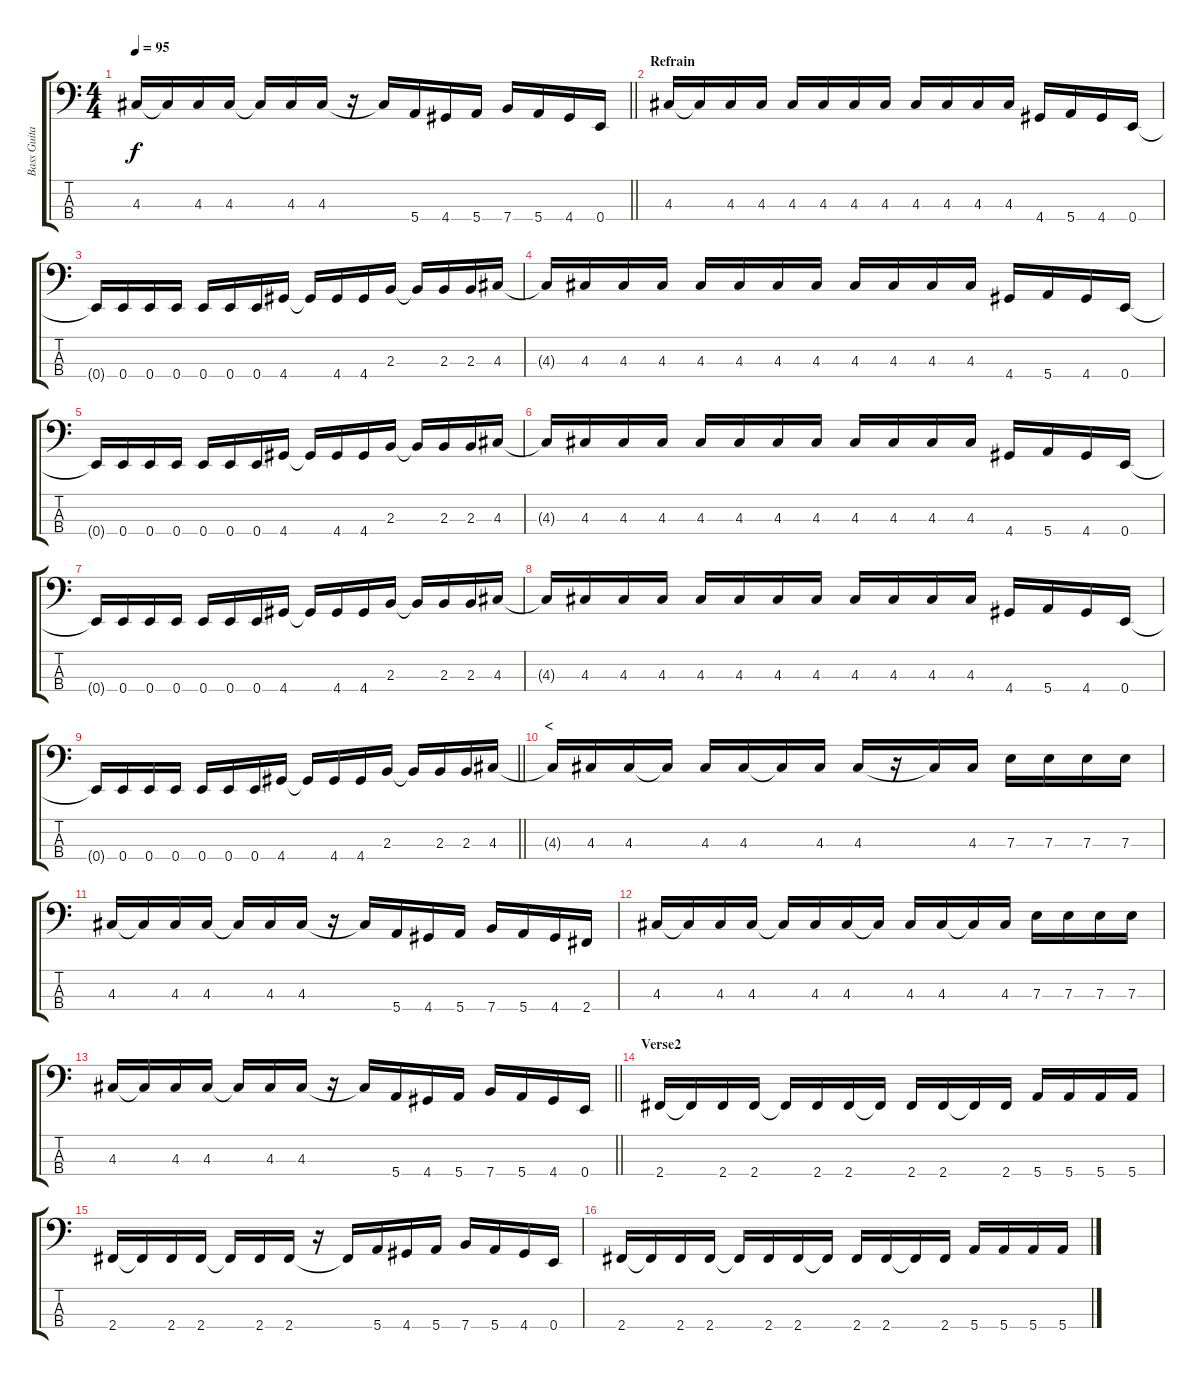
\track ("Bass Guitar" "Bass Guita") {instrument electricbassfinger}
\staff {score tabs}
\tuning (G2 D2 A1 E1) {hide}
\ts (4 4)
\tempo 95
\clef f4
\barLineRight lightlight
\ks c
4.3.16{dy f} 4.3{t}.16 4.3.16 4.3.16 4.3{t}.16 4.3.16 4.3.16 r.16 4.3{t}.16 5.4.16 4.4.16 5.4.16 7.4.16 5.4.16 4.4.16 0.4.16 |
\section ("" "Refrain")
4.3.16 4.3{t}.16 4.3.16 4.3.16 4.3.16 4.3.16 4.3.16 4.3.16 4.3.16 4.3.16 4.3.16 4.3.16 4.4.16 5.4.16 4.4.16 0.4.16 |
0.4{t}.16 0.4.16 0.4.16 0.4.16 0.4.16 0.4.16 0.4.16 4.4.16 4.4{t}.16 4.4.16 4.4.16 2.3.16 2.3{t}.16 2.3.16 2.3.16 4.3.16 |
4.3{t}.16 4.3.16 4.3.16 4.3.16 4.3.16 4.3.16 4.3.16 4.3.16 4.3.16 4.3.16 4.3.16 4.3.16 4.4.16 5.4.16 4.4.16 0.4.16 |
0.4{t}.16 0.4.16 0.4.16 0.4.16 0.4.16 0.4.16 0.4.16 4.4.16 4.4{t}.16 4.4.16 4.4.16 2.3.16 2.3{t}.16 2.3.16 2.3.16 4.3.16 |
4.3{t}.16 4.3.16 4.3.16 4.3.16 4.3.16 4.3.16 4.3.16 4.3.16 4.3.16 4.3.16 4.3.16 4.3.16 4.4.16 5.4.16 4.4.16 0.4.16 |
0.4{t}.16 0.4.16 0.4.16 0.4.16 0.4.16 0.4.16 0.4.16 4.4.16 4.4{t}.16 4.4.16 4.4.16 2.3.16 2.3{t}.16 2.3.16 2.3.16 4.3.16 |
4.3{t}.16 4.3.16 4.3.16 4.3.16 4.3.16 4.3.16 4.3.16 4.3.16 4.3.16 4.3.16 4.3.16 4.3.16 4.4.16 5.4.16 4.4.16 0.4.16 |
\barLineRight lightlight
0.4{t}.16 0.4.16 0.4.16 0.4.16 0.4.16 0.4.16 0.4.16 4.4.16 4.4{t}.16 4.4.16 4.4.16 2.3.16 2.3{t}.16 2.3.16 2.3.16 4.3.16 |
\section ("" "<")
4.3{t}.16 4.3.16 4.3.16 4.3{t}.16 4.3.16 4.3.16 4.3{t}.16 4.3.16 4.3.16 r.16 4.3{t}.16 4.3.16 7.3.16 7.3.16 7.3.16 7.3.16 |
4.3.16 4.3{t}.16 4.3.16 4.3.16 4.3{t}.16 4.3.16 4.3.16 r.16 4.3{t}.16 5.4.16 4.4.16 5.4.16 7.4.16 5.4.16 4.4.16 2.4.16 |
4.3.16 4.3{t}.16 4.3.16 4.3.16 4.3{t}.16 4.3.16 4.3.16 4.3{t}.16 4.3.16 4.3.16 4.3{t}.16 4.3.16 7.3.16 7.3.16 7.3.16 7.3.16 |
\barLineRight lightlight
4.3.16 4.3{t}.16 4.3.16 4.3.16 4.3{t}.16 4.3.16 4.3.16 r.16 4.3{t}.16 5.4.16 4.4.16 5.4.16 7.4.16 5.4.16 4.4.16 0.4.16 |
\section ("" "Verse2")
2.4.16 2.4{t}.16 2.4.16 2.4.16 2.4{t}.16 2.4.16 2.4.16 2.4{t}.16 2.4.16 2.4.16 2.4{t}.16 2.4.16 5.4.16 5.4.16 5.4.16 5.4.16 |
2.4.16 2.4{t}.16 2.4.16 2.4.16 2.4{t}.16 2.4.16 2.4.16 r.16 2.4{t}.16 5.4.16 4.4.16 5.4.16 7.4.16 5.4.16 4.4.16 0.4.16 |
2.4.16 2.4{t}.16 2.4.16 2.4.16 2.4{t}.16 2.4.16 2.4.16 2.4{t}.16 2.4.16 2.4.16 2.4{t}.16 2.4.16 5.4.16 5.4.16 5.4.16 5.4.16
